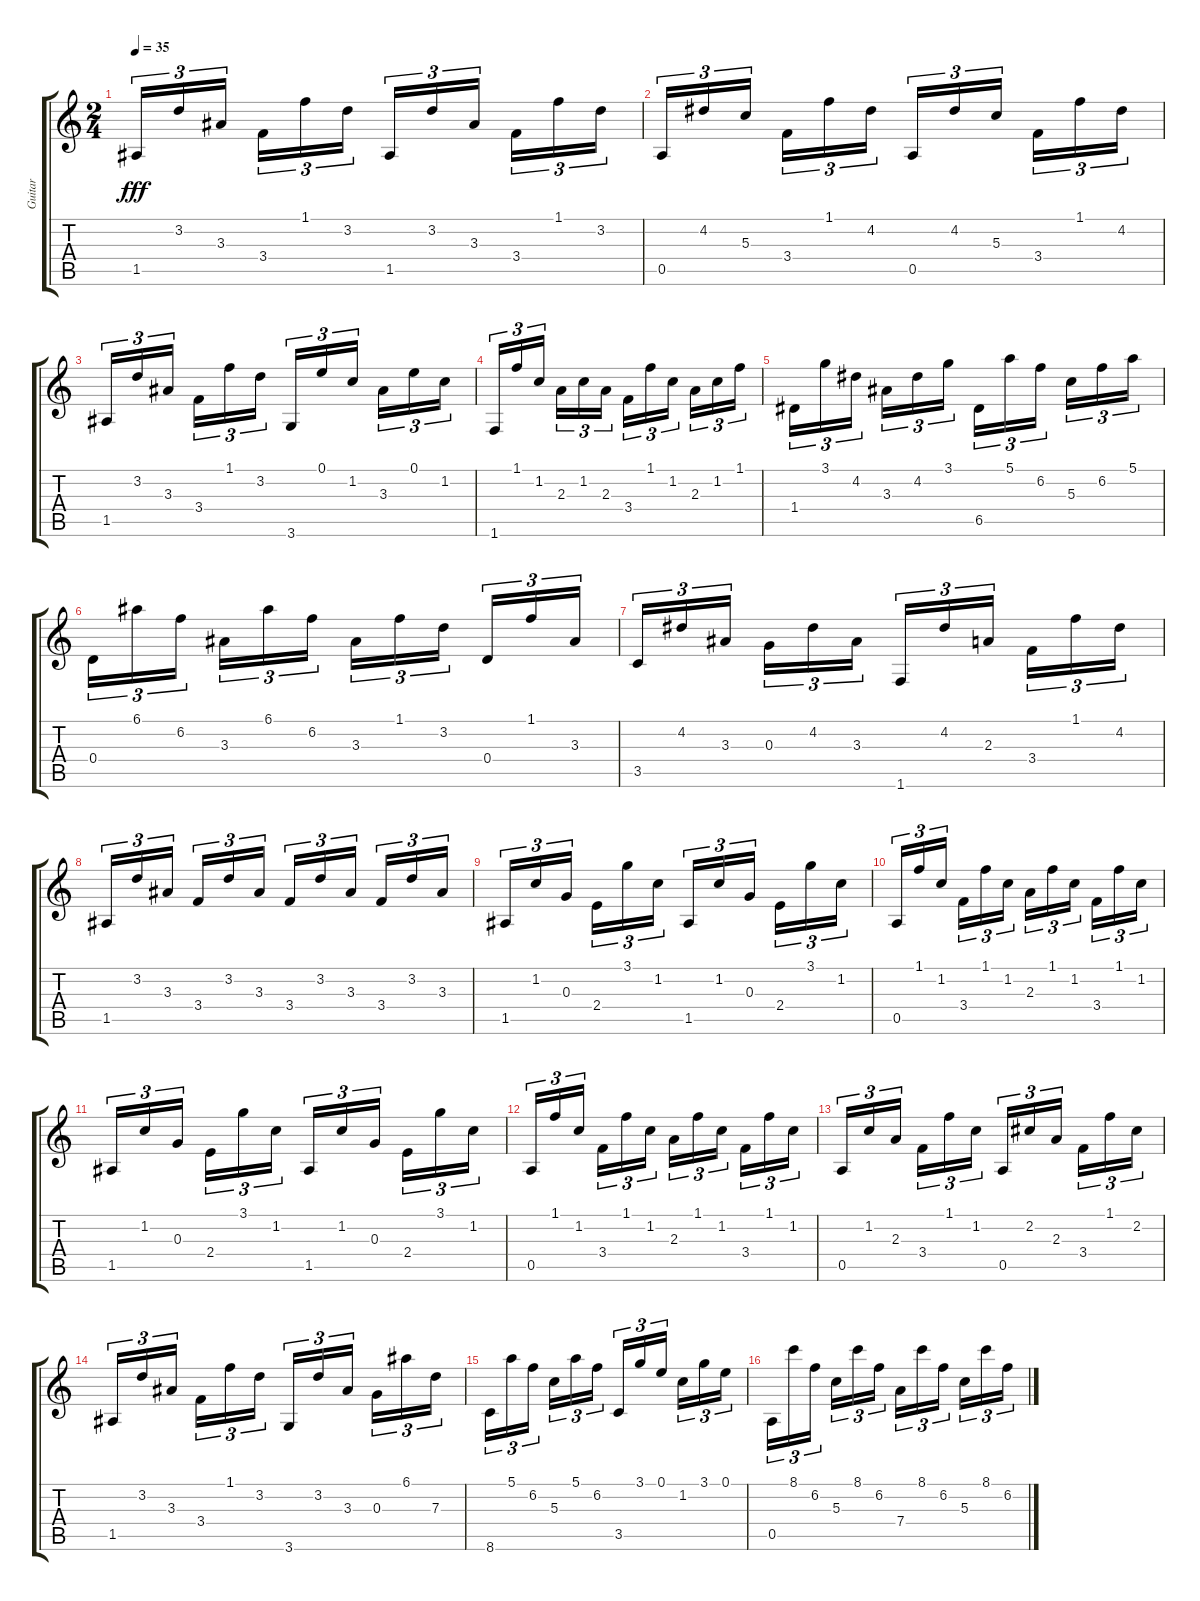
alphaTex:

\track ("Guitar" "Guitar") {instrument acousticguitarnylon}
\staff {score tabs}
\tuning (E4 B3 G3 D3 A2 E2) {hide}
\ts (2 4)
\tempo 35
\clef g2
\ks c
1.5.16{tu (3 2) dy fff instrument acousticguitarnylon} 3.2.16{tu (3 2)} 3.3.16{tu (3 2) beam splitsecondary} 3.4.16{tu (3 2)} 1.1.16{tu (3 2)} 3.2.16{tu (3 2)} 1.5.16{tu (3 2)} 3.2.16{tu (3 2)} 3.3.16{tu (3 2) beam splitsecondary} 3.4.16{tu (3 2)} 1.1.16{tu (3 2)} 3.2.16{tu (3 2)} |
0.5.16{tu (3 2)} 4.2.16{tu (3 2)} 5.3.16{tu (3 2) beam splitsecondary} 3.4.16{tu (3 2)} 1.1.16{tu (3 2)} 4.2.16{tu (3 2)} 0.5.16{tu (3 2)} 4.2.16{tu (3 2)} 5.3.16{tu (3 2) beam splitsecondary} 3.4.16{tu (3 2)} 1.1.16{tu (3 2)} 4.2.16{tu (3 2)} |
1.5.16{tu (3 2)} 3.2.16{tu (3 2)} 3.3.16{tu (3 2) beam splitsecondary} 3.4.16{tu (3 2)} 1.1.16{tu (3 2)} 3.2.16{tu (3 2)} 3.6.16{tu (3 2)} 0.1.16{tu (3 2)} 1.2.16{tu (3 2) beam splitsecondary} 3.3.16{tu (3 2)} 0.1.16{tu (3 2)} 1.2.16{tu (3 2)} |
1.6.16{tu (3 2)} 1.1.16{tu (3 2)} 1.2.16{tu (3 2) beam splitsecondary} 2.3.16{tu (3 2)} 1.2.16{tu (3 2)} 2.3.16{tu (3 2)} 3.4.16{tu (3 2)} 1.1.16{tu (3 2)} 1.2.16{tu (3 2) beam splitsecondary} 2.3.16{tu (3 2)} 1.2.16{tu (3 2)} 1.1.16{tu (3 2)} |
1.4.16{tu (3 2)} 3.1.16{tu (3 2)} 4.2.16{tu (3 2) beam splitsecondary} 3.3.16{tu (3 2)} 4.2.16{tu (3 2)} 3.1.16{tu (3 2)} 6.5.16{tu (3 2)} 5.1.16{tu (3 2)} 6.2.16{tu (3 2) beam splitsecondary} 5.3.16{tu (3 2)} 6.2.16{tu (3 2)} 5.1.16{tu (3 2)} |
0.4.16{tu (3 2)} 6.1.16{tu (3 2)} 6.2.16{tu (3 2) beam splitsecondary} 3.3.16{tu (3 2)} 6.1.16{tu (3 2)} 6.2.16{tu (3 2)} 3.3.16{tu (3 2)} 1.1.16{tu (3 2)} 3.2.16{tu (3 2) beam splitsecondary} 0.4.16{tu (3 2)} 1.1.16{tu (3 2)} 3.3.16{tu (3 2)} |
3.5.16{tu (3 2)} 4.2.16{tu (3 2)} 3.3.16{tu (3 2) beam splitsecondary} 0.3.16{tu (3 2)} 4.2.16{tu (3 2)} 3.3.16{tu (3 2)} 1.6.16{tu (3 2)} 4.2.16{tu (3 2)} 2.3.16{tu (3 2) beam splitsecondary} 3.4.16{tu (3 2)} 1.1.16{tu (3 2)} 4.2.16{tu (3 2)} |
1.5.16{tu (3 2)} 3.2.16{tu (3 2)} 3.3.16{tu (3 2) beam splitsecondary} 3.4.16{tu (3 2)} 3.2.16{tu (3 2)} 3.3.16{tu (3 2)} 3.4.16{tu (3 2)} 3.2.16{tu (3 2)} 3.3.16{tu (3 2) beam splitsecondary} 3.4.16{tu (3 2)} 3.2.16{tu (3 2)} 3.3.16{tu (3 2)} |
1.5.16{tu (3 2)} 1.2.16{tu (3 2)} 0.3.16{tu (3 2) beam splitsecondary} 2.4.16{tu (3 2)} 3.1.16{tu (3 2)} 1.2.16{tu (3 2)} 1.5.16{tu (3 2)} 1.2.16{tu (3 2)} 0.3.16{tu (3 2) beam splitsecondary} 2.4.16{tu (3 2)} 3.1.16{tu (3 2)} 1.2.16{tu (3 2)} |
0.5.16{tu (3 2)} 1.1.16{tu (3 2)} 1.2.16{tu (3 2) beam splitsecondary} 3.4.16{tu (3 2)} 1.1.16{tu (3 2)} 1.2.16{tu (3 2)} 2.3.16{tu (3 2)} 1.1.16{tu (3 2)} 1.2.16{tu (3 2) beam splitsecondary} 3.4.16{tu (3 2)} 1.1.16{tu (3 2)} 1.2.16{tu (3 2)} |
1.5.16{tu (3 2)} 1.2.16{tu (3 2)} 0.3.16{tu (3 2) beam splitsecondary} 2.4.16{tu (3 2)} 3.1.16{tu (3 2)} 1.2.16{tu (3 2)} 1.5.16{tu (3 2)} 1.2.16{tu (3 2)} 0.3.16{tu (3 2) beam splitsecondary} 2.4.16{tu (3 2)} 3.1.16{tu (3 2)} 1.2.16{tu (3 2)} |
0.5.16{tu (3 2)} 1.1.16{tu (3 2)} 1.2.16{tu (3 2) beam splitsecondary} 3.4.16{tu (3 2)} 1.1.16{tu (3 2)} 1.2.16{tu (3 2)} 2.3.16{tu (3 2)} 1.1.16{tu (3 2)} 1.2.16{tu (3 2) beam splitsecondary} 3.4.16{tu (3 2)} 1.1.16{tu (3 2)} 1.2.16{tu (3 2)} |
0.5.16{tu (3 2)} 1.2.16{tu (3 2)} 2.3.16{tu (3 2) beam splitsecondary} 3.4.16{tu (3 2)} 1.1.16{tu (3 2)} 1.2.16{tu (3 2)} 0.5.16{tu (3 2)} 2.2.16{tu (3 2)} 2.3.16{tu (3 2) beam splitsecondary} 3.4.16{tu (3 2)} 1.1.16{tu (3 2)} 2.2.16{tu (3 2)} |
1.5.16{tu (3 2)} 3.2.16{tu (3 2)} 3.3.16{tu (3 2) beam splitsecondary} 3.4.16{tu (3 2)} 1.1.16{tu (3 2)} 3.2.16{tu (3 2)} 3.6.16{tu (3 2)} 3.2.16{tu (3 2)} 3.3.16{tu (3 2) beam splitsecondary} 0.3.16{tu (3 2)} 6.1.16{tu (3 2)} 7.3.16{tu (3 2)} |
8.6.16{tu (3 2)} 5.1.16{tu (3 2)} 6.2.16{tu (3 2) beam splitsecondary} 5.3.16{tu (3 2)} 5.1.16{tu (3 2)} 6.2.16{tu (3 2)} 3.5.16{tu (3 2)} 3.1.16{tu (3 2)} 0.1.16{tu (3 2) beam splitsecondary} 1.2.16{tu (3 2)} 3.1.16{tu (3 2)} 0.1.16{tu (3 2)} |
0.5.16{tu (3 2)} 8.1.16{tu (3 2)} 6.2.16{tu (3 2) beam splitsecondary} 5.3.16{tu (3 2)} 8.1.16{tu (3 2)} 6.2.16{tu (3 2)} 7.4.16{tu (3 2)} 8.1.16{tu (3 2)} 6.2.16{tu (3 2) beam splitsecondary} 5.3.16{tu (3 2)} 8.1.16{tu (3 2)} 6.2.16{tu (3 2)}
